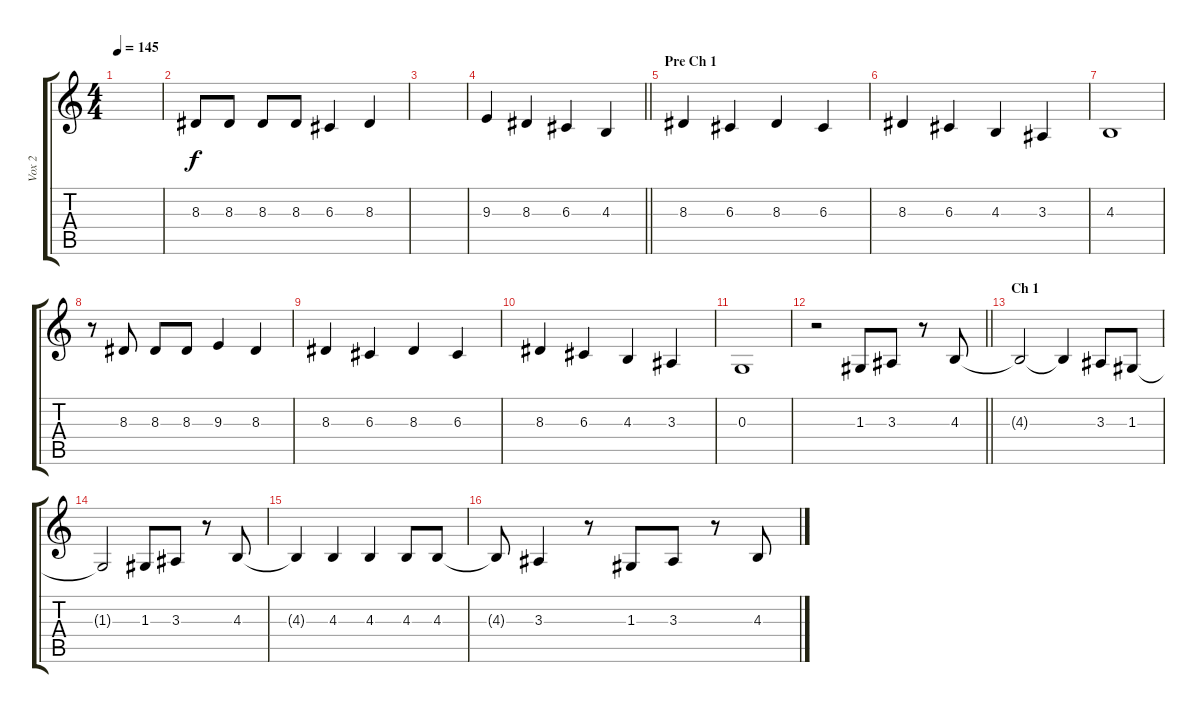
\track ("Vox 2" "Vox 2") {instrument baritonesax}
\staff {score tabs}
\tuning (E4 B3 G3 D3 A2 E2) {hide}
\ts (4 4)
\tempo 145
\clef g2
\ks c
|
8.3.8 8.3.8 8.3.8 8.3.8 6.3.4 8.3.4 |
|
\barLineRight lightlight
9.3.4 8.3.4 6.3.4 4.3.4 |
\section ("" "Pre Ch 1")
8.3.4 6.3.4 8.3.4 6.3.4 |
8.3.4 6.3.4 4.3.4 3.3.4 |
4.3.1 |
r.8 8.3.8 8.3.8 8.3.8 9.3.4 8.3.4 |
8.3.4 6.3.4 8.3.4 6.3.4 |
8.3.4 6.3.4 4.3.4 3.3.4 |
0.3.1 |
\barLineRight lightlight
r.2 1.3.8 3.3.8 r.8 4.3.8 |
\section ("" "Ch 1")
4.3{t}.2 4.3{t}.4 3.3.8 1.3.8 |
1.3{t}.2 1.3.8 3.3.8 r.8 4.3.8 |
4.3{t}.4 4.3.4 4.3.4 4.3.8 4.3.8 |
4.3{t}.8 3.3.4 r.8 1.3.8 3.3.8 r.8 4.3.8
